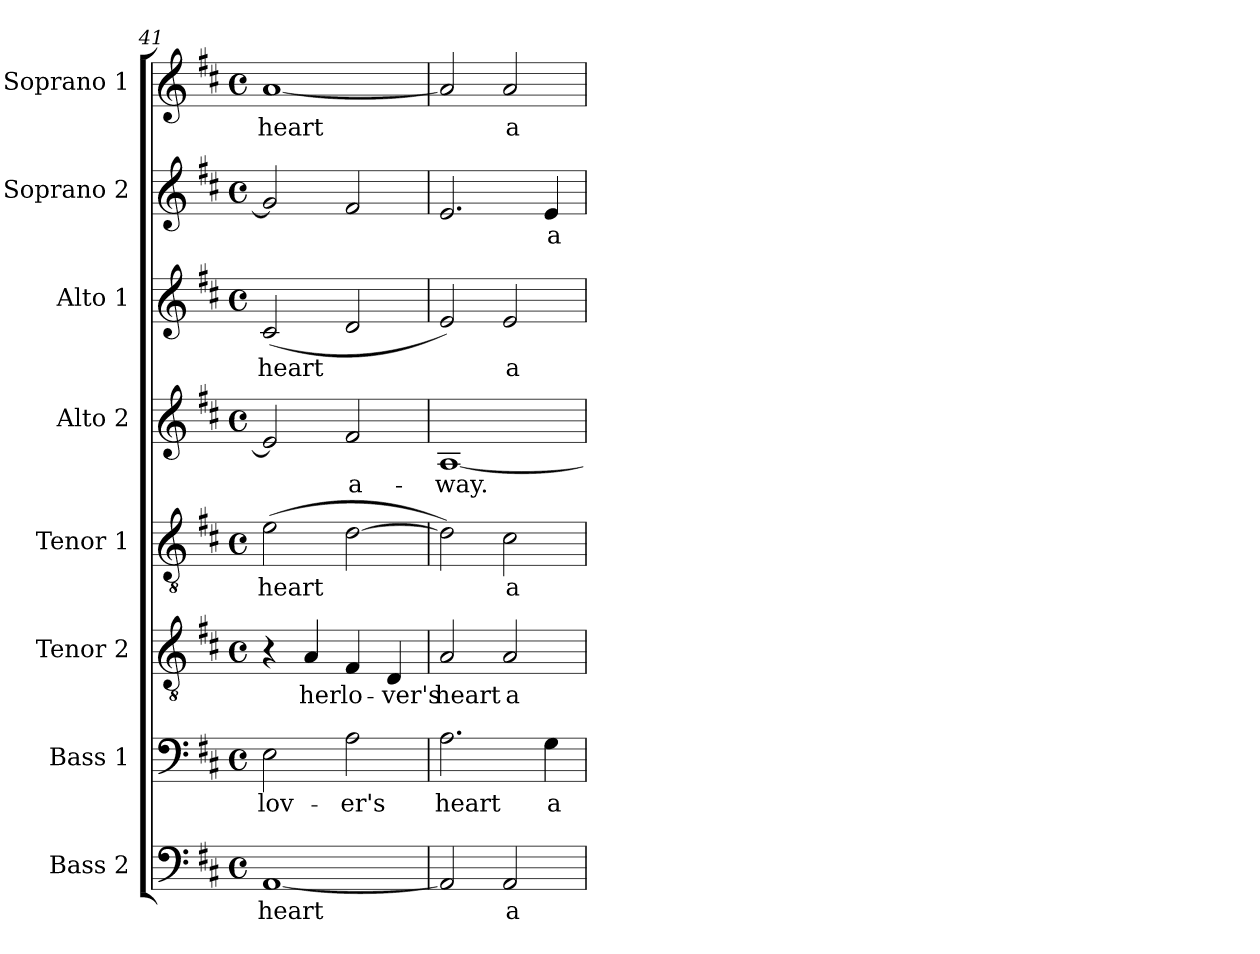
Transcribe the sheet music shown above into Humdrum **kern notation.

**kern	**text	**kern	**text	**kern	**text	**kern	**text	**kern	**text	**kern	**text	**kern	**text	**kern	**text
*part8	*part8	*part7	*part7	*part6	*part6	*part5	*part5	*part4	*part4	*part3	*part3	*part2	*part2	*part1	*part1
*staff8	*staff8	*staff7	*staff7	*staff6	*staff6	*staff5	*staff5	*staff4	*staff4	*staff3	*staff3	*staff2	*staff2	*staff1	*staff1
*I"Bass 2	*	*I"Bass 1	*	*I"Tenor 2	*	*I"Tenor 1	*	*I"Alto 2	*	*I"Alto 1	*	*I"Soprano 2	*	*I"Soprano 1	*
*I'B2.	*	*I'B1.	*	*I'T2.	*	*I'T1.	*	*I'A2.	*	*I'A1.	*	*I'S2.	*	*I'S1.	*
*clefF4	*	*clefF4	*	*clefGv2	*	*clefGv2	*	*clefG2	*	*clefG2	*	*clefG2	*	*clefG2	*
*	*	*	*	*ITrd7c12	*	*ITrd7c12	*	*	*	*	*	*	*	*	*
*k[f#c#]	*	*k[f#c#]	*	*k[f#c#]	*	*k[f#c#]	*	*k[f#c#]	*	*k[f#c#]	*	*k[f#c#]	*	*k[f#c#]	*
*D:	*	*D:	*	*D:	*	*D:	*	*D:	*	*D:	*	*D:	*	*D:	*
*M4/4	*	*M4/4	*	*M4/4	*	*M4/4	*	*M4/4	*	*M4/4	*	*M4/4	*	*M4/4	*
*met(c)	*	*met(c)	*	*met(c)	*	*met(c)	*	*met(c)	*	*met(c)	*	*met(c)	*	*met(c)	*
=41	=41	=41	=41	=41	=41	=41	=41	=41	=41	=41	=41	=41	=41	=41	=41
!	!LO:LY:b:color=#000000	!	!	!	!	!	!	!	!	!	!	!	!	!	!
!	!	!	!LO:LY:b:color=#000000	!	!	!	!	!	!	!	!	!	!	!	!
!	!	!	!	!	!	!	!LO:LY:b:color=#000000	!	!	!	!	!	!	!	!
!	!	!	!	!	!	!	!	!	!	!	!LO:LY:b:color=#000000	!	!	!	!
!	!	!	!	!	!	!	!	!	!	!	!	!	!	!	!LO:LY:b:color=#000000
[1AAi	heart	2Ei\	lov-	4r	.	(2Ei\	heart	2ei/]	.	(2c#i/	heart	2gi/]	.	[1ai	heart
!	!	!	!	!	!LO:LY:b:color=#000000	!	!	!	!	!	!	!	!	!	!
.	.	.	.	4AAi/	her	.	.	.	.	.	.	.	.	.	.
!	!	!	!LO:LY:b:color=#000000	!	!	!	!	!	!	!	!	!	!	!	!
!	!	!	!	!	!LO:LY:b:color=#000000	!	!	!	!	!	!	!	!	!	!
!	!	!	!	!	!	!	!	!	!LO:LY:b:color=#000000	!	!	!	!	!	!
.	.	2Ai\	-er's	4FF#i/	lo-	[2Di\	.	2f#i/	a-	2di/	.	2f#i/	.	.	.
!	!	!	!	!	!LO:LY:b:color=#000000	!	!	!	!	!	!	!	!	!	!
.	.	.	.	4DDi/	-ver's	.	.	.	.	.	.	.	.	.	.
=42	=42	=42	=42	=42	=42	=42	=42	=42	=42	=42	=42	=42	=42	=42	=42
!	!	!	!LO:LY:b:color=#000000	!	!	!	!	!	!	!	!	!	!	!	!
!	!	!	!	!	!LO:LY:b:color=#000000	!	!	!	!	!	!	!	!	!	!
!	!	!	!	!	!	!	!	!	!LO:LY:b:color=#000000	!	!	!	!	!	!
2AAi/]	.	2.Ai\	heart	2AAi/	heart	2Di\])	.	[1Ai	-way.	2ei/)	.	2.ei/	.	2ai/]	.
!	!LO:LY:b:color=#000000	!	!	!	!	!	!	!	!	!	!	!	!	!	!
!	!	!	!	!	!LO:LY:b:color=#000000	!	!	!	!	!	!	!	!	!	!
!	!	!	!	!	!	!	!LO:LY:b:color=#000000	!	!	!	!	!	!	!	!
!	!	!	!	!	!	!	!	!	!	!	!LO:LY:b:color=#000000	!	!	!	!
!	!	!	!	!	!	!	!	!	!	!	!	!	!	!	!LO:LY:b:color=#000000
2AAi/	a-	.	.	2AAi/	a-	2C#i\	a-	.	.	2ei/	a-	.	.	2ai/	a-
!	!	!	!LO:LY:b:color=#000000	!	!	!	!	!	!	!	!	!	!	!	!
!	!	!	!	!	!	!	!	!	!	!	!	!	!LO:LY:b:color=#000000	!	!
.	.	4Gi\	a-	.	.	.	.	.	.	.	.	4ei/	a-	.	.
=	=	=	=	=	=	=	=	=	=	=	=	=	=	=	=
*-	*-	*-	*-	*-	*-	*-	*-	*-	*-	*-	*-	*-	*-	*-	*-
